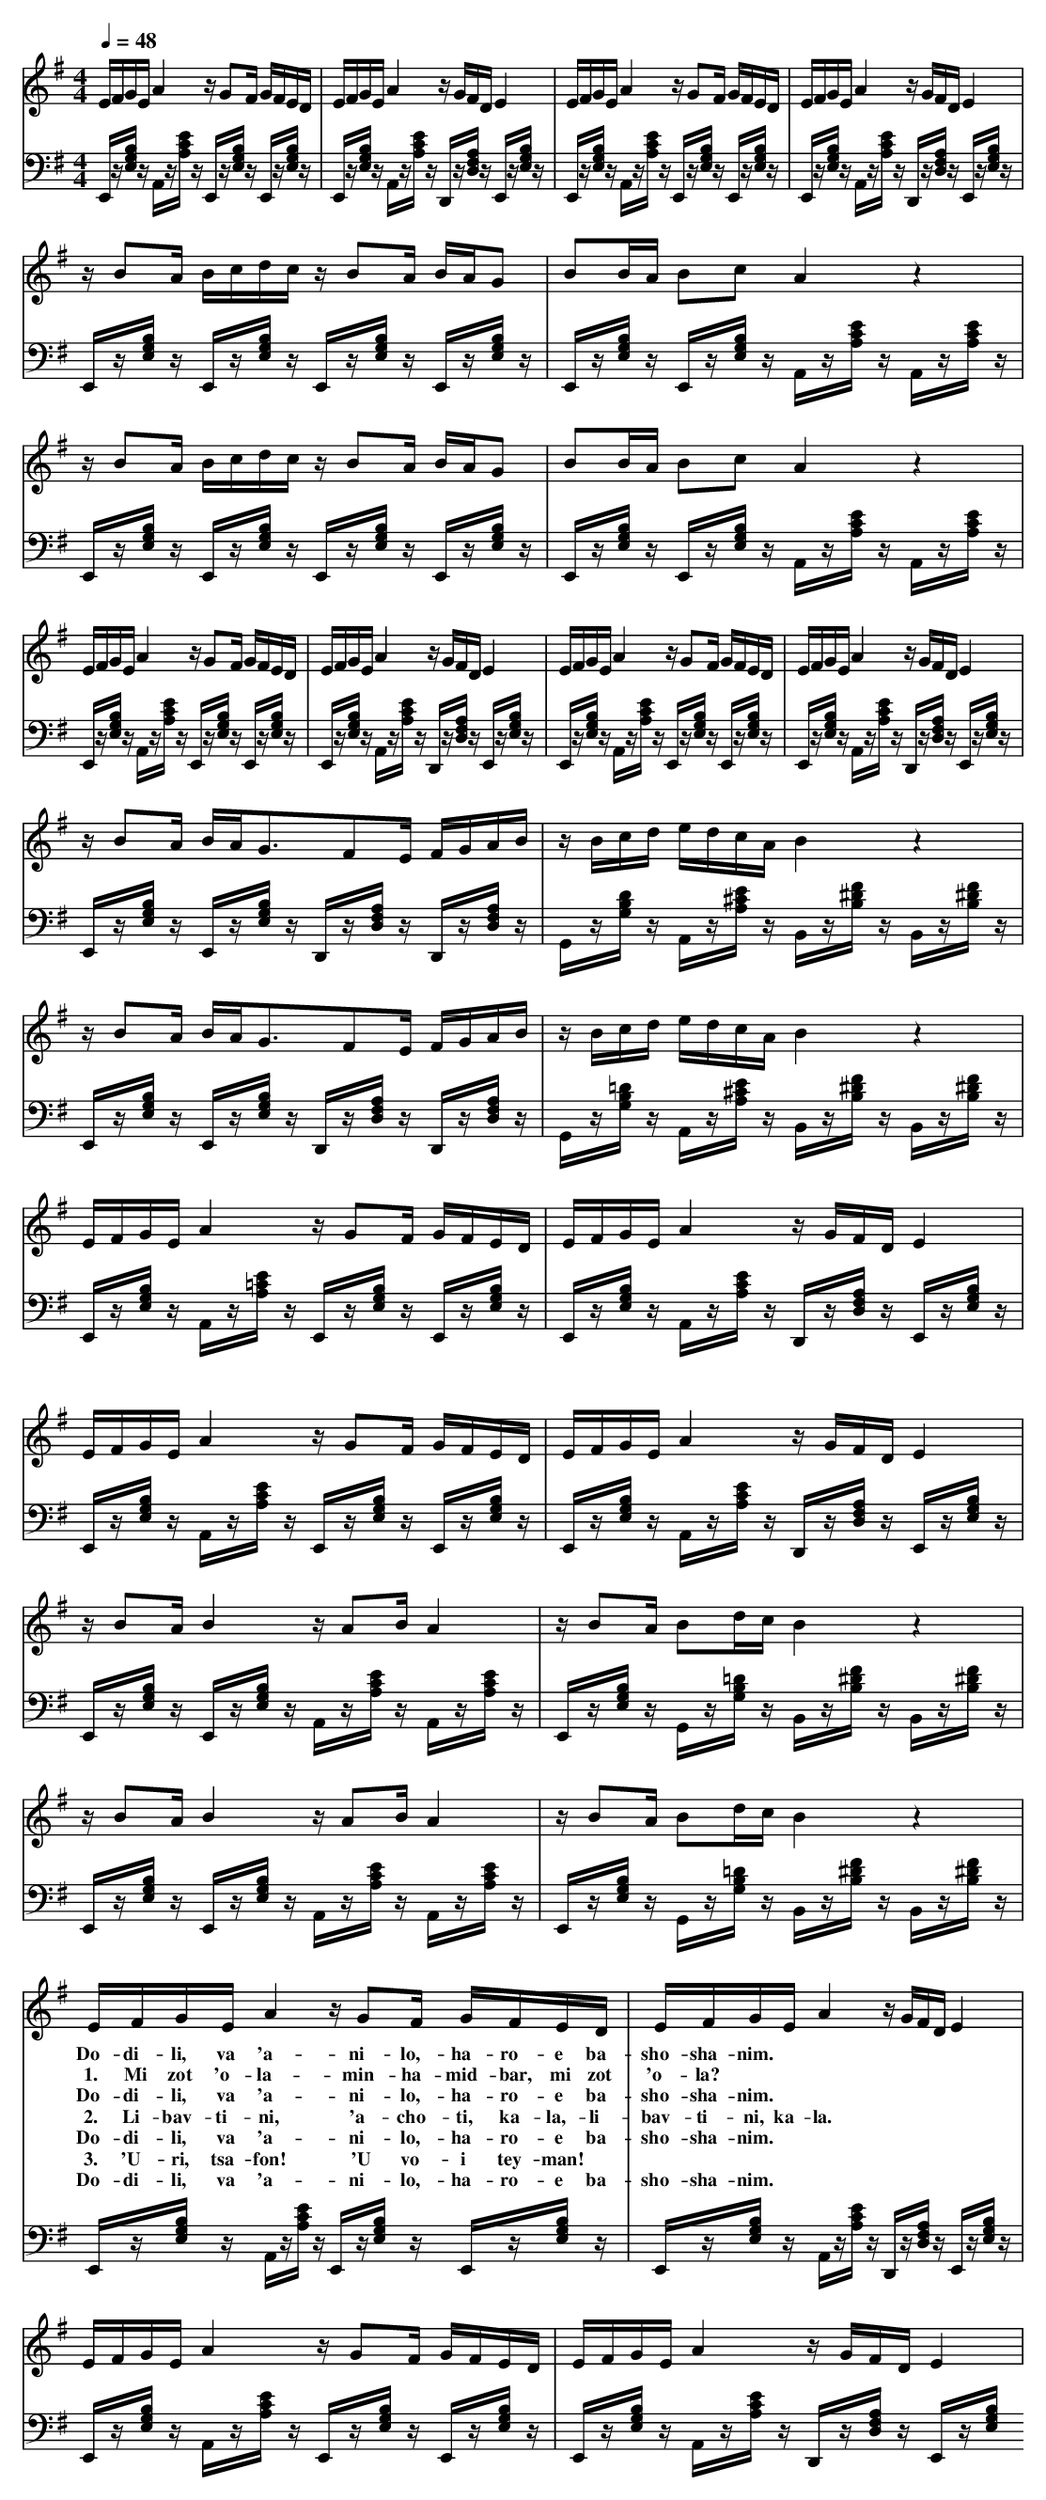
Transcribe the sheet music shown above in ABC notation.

X:1
T:
M: 4/4
L: 1/8
Q:1/4=48
K:G % 1 sharps
V:1
E/2F/2G/2E/2 A2 z/2GF/2 G/2F/2E/2D/2|E/2F/2G/2E/2 A2 z/2G/2F/2D/2 E2|E/2F/2G/2E/2 A2 z/2GF/2 G/2F/2E/2D/2|E/2F/2G/2E/2 A2 z/2G/2F/2D/2 E2|
z/2BA/2 B/2c/2d/2c/2 z/2BA/2 B/2A/2G|BB/2A/2 Bc A2 z2|z/2BA/2 B/2c/2d/2c/2 z/2BA/2 B/2A/2G|BB/2A/2 Bc A2 z2|
E/2F/2G/2E/2 A2 z/2GF/2 G/2F/2E/2D/2|E/2F/2G/2E/2 A2 z/2G/2F/2D/2 E2|E/2F/2G/2E/2 A2 z/2GF/2 G/2F/2E/2D/2|E/2F/2G/2E/2 A2 z/2G/2F/2D/2 E2|
z/2BA/2 B/2A<GFE/2 F/2G/2A/2B/2|z/2B/2c/2d/2 e/2d/2c/2A/2 B2 z2|z/2BA/2 B/2A<GFE/2 F/2G/2A/2B/2|z/2B/2c/2d/2 e/2d/2c/2A/2 B2 z2|
E/2F/2G/2E/2 A2 z/2GF/2 G/2F/2E/2D/2|E/2F/2G/2E/2 A2 z/2G/2F/2D/2 E2|E/2F/2G/2E/2 A2 z/2GF/2 G/2F/2E/2D/2|E/2F/2G/2E/2 A2 z/2G/2F/2D/2 E2|
z/2BA/2 B2 z/2AB/2 A2|z/2BA/2 Bd/2c/2 B2 z2|z/2BA/2 B2 z/2AB/2 A2|z/2BA/2 Bd/2c/2 B2 z2|
E/2F/2G/2E/2 A2 z/2GF/2 G/2F/2E/2D/2|E/2F/2G/2E/2 A2 z/2G/2F/2D/2 E2|E/2F/2G/2E/2 A2 z/2GF/2 G/2F/2E/2D/2|E/2F/2G/2E/2 A2 z/2G/2F/2D/2 E2|
w:Do-di-li, va 'a-ni-lo,-ha-ro-e ba-sho-sha-nim.
w: 1. Mi  zot  'o-la-min-ha-mid-bar, mi  zot  'o-la?
w: Do-di-li, va 'a-ni-lo,-ha-ro-e ba-sho-sha-nim.
w: 2. Li-bav-ti-ni, 'a-cho-ti, ka-la,-li-bav-ti-ni, ka-la.
w: Do-di-li, va 'a-ni-lo,-ha-ro-e ba-sho-sha-nim.
w: 3. 'U-ri, tsa-fon! 'U  vo-i tey-man!
w: Do-di-li, va 'a-ni-lo,-ha-ro-e ba-sho-sha-nim.
V:2
E,,/2z/2[B,/2G,/2E,/2]z/2 A,,/2z/2[E/2C/2A,/2]z/2 E,,/2z/2[B,/2G,/2E,/2]z/2 E,,/2z/2[B,/2G,/2E,/2]z/2|E,,/2z/2[B,/2G,/2E,/2]z/2 A,,/2z/2[E/2C/2A,/2]z/2 D,,/2z/2[A,/2F,/2D,/2]z/2 E,,/2z/2[B,/2G,/2E,/2]z/2|E,,/2z/2[B,/2G,/2E,/2]z/2 A,,/2z/2[E/2C/2A,/2]z/2 E,,/2z/2[B,/2G,/2E,/2]z/2 E,,/2z/2[B,/2G,/2E,/2]z/2|E,,/2z/2[B,/2G,/2E,/2]z/2 A,,/2z/2[E/2C/2A,/2]z/2 D,,/2z/2[A,/2F,/2D,/2]z/2 E,,/2z/2[B,/2G,/2E,/2]z/2|
E,,/2z/2[B,/2G,/2E,/2]z/2 E,,/2z/2[B,/2G,/2E,/2]z/2 E,,/2z/2[B,/2G,/2E,/2]z/2 E,,/2z/2[B,/2G,/2E,/2]z/2|E,,/2z/2[B,/2G,/2E,/2]z/2 E,,/2z/2[B,/2G,/2E,/2]z/2 A,,/2z/2[E/2C/2A,/2]z/2 A,,/2z/2[E/2C/2A,/2]z/2|E,,/2z/2[B,/2G,/2E,/2]z/2 E,,/2z/2[B,/2G,/2E,/2]z/2 E,,/2z/2[B,/2G,/2E,/2]z/2 E,,/2z/2[B,/2G,/2E,/2]z/2|E,,/2z/2[B,/2G,/2E,/2]z/2 E,,/2z/2[B,/2G,/2E,/2]z/2 A,,/2z/2[E/2C/2A,/2]z/2 A,,/2z/2[E/2C/2A,/2]z/2|
E,,/2z/2[B,/2G,/2E,/2]z/2 A,,/2z/2[E/2C/2A,/2]z/2 E,,/2z/2[B,/2G,/2E,/2]z/2 E,,/2z/2[B,/2G,/2E,/2]z/2|E,,/2z/2[B,/2G,/2E,/2]z/2 A,,/2z/2[E/2C/2A,/2]z/2 D,,/2z/2[A,/2F,/2D,/2]z/2 E,,/2z/2[B,/2G,/2E,/2]z/2|E,,/2z/2[B,/2G,/2E,/2]z/2 A,,/2z/2[E/2C/2A,/2]z/2 E,,/2z/2[B,/2G,/2E,/2]z/2 E,,/2z/2[B,/2G,/2E,/2]z/2|E,,/2z/2[B,/2G,/2E,/2]z/2 A,,/2z/2[E/2C/2A,/2]z/2 D,,/2z/2[A,/2F,/2D,/2]z/2 E,,/2z/2[B,/2G,/2E,/2]z/2|
E,,/2z/2[B,/2G,/2E,/2]z/2 E,,/2z/2[B,/2G,/2E,/2]z/2 D,,/2z/2[A,/2F,/2D,/2]z/2 D,,/2z/2[A,/2F,/2D,/2]z/2|G,,/2z/2[D/2B,/2G,/2]z/2 A,,/2z/2[E/2^C/2A,/2]z/2 B,,/2z/2[F/2^D/2B,/2]z/2 B,,/2z/2[F/2^D/2B,/2]z/2|E,,/2z/2[B,/2G,/2E,/2]z/2 E,,/2z/2[B,/2G,/2E,/2]z/2 D,,/2z/2[A,/2F,/2D,/2]z/2 D,,/2z/2[A,/2F,/2D,/2]z/2|G,,/2z/2[=D/2B,/2G,/2]z/2 A,,/2z/2[E/2^C/2A,/2]z/2 B,,/2z/2[F/2^D/2B,/2]z/2 B,,/2z/2[F/2^D/2B,/2]z/2|
E,,/2z/2[B,/2G,/2E,/2]z/2 A,,/2z/2[E/2=C/2A,/2]z/2 E,,/2z/2[B,/2G,/2E,/2]z/2 E,,/2z/2[B,/2G,/2E,/2]z/2|E,,/2z/2[B,/2G,/2E,/2]z/2 A,,/2z/2[E/2C/2A,/2]z/2 D,,/2z/2[A,/2F,/2D,/2]z/2 E,,/2z/2[B,/2G,/2E,/2]z/2|E,,/2z/2[B,/2G,/2E,/2]z/2 A,,/2z/2[E/2C/2A,/2]z/2 E,,/2z/2[B,/2G,/2E,/2]z/2 E,,/2z/2[B,/2G,/2E,/2]z/2|E,,/2z/2[B,/2G,/2E,/2]z/2 A,,/2z/2[E/2C/2A,/2]z/2 D,,/2z/2[A,/2F,/2D,/2]z/2 E,,/2z/2[B,/2G,/2E,/2]z/2|
E,,/2z/2[B,/2G,/2E,/2]z/2 E,,/2z/2[B,/2G,/2E,/2]z/2 A,,/2z/2[E/2C/2A,/2]z/2 A,,/2z/2[E/2C/2A,/2]z/2|E,,/2z/2[B,/2G,/2E,/2]z/2 G,,/2z/2[=D/2B,/2G,/2]z/2 B,,/2z/2[F/2^D/2B,/2]z/2 B,,/2z/2[F/2^D/2B,/2]z/2|E,,/2z/2[B,/2G,/2E,/2]z/2 E,,/2z/2[B,/2G,/2E,/2]z/2 A,,/2z/2[E/2C/2A,/2]z/2 A,,/2z/2[E/2C/2A,/2]z/2|E,,/2z/2[B,/2G,/2E,/2]z/2 G,,/2z/2[=D/2B,/2G,/2]z/2 B,,/2z/2[F/2^D/2B,/2]z/2 B,,/2z/2[F/2^D/2B,/2]z/2|
E,,/2z/2[B,/2G,/2E,/2]z/2 A,,/2z/2[E/2C/2A,/2]z/2 E,,/2z/2[B,/2G,/2E,/2]z/2 E,,/2z/2[B,/2G,/2E,/2]z/2|E,,/2z/2[B,/2G,/2E,/2]z/2 A,,/2z/2[E/2C/2A,/2]z/2 D,,/2z/2[A,/2F,/2D,/2]z/2 E,,/2z/2[B,/2G,/2E,/2]z/2|E,,/2z/2[B,/2G,/2E,/2]z/2 A,,/2z/2[E/2C/2A,/2]z/2 E,,/2z/2[B,/2G,/2E,/2]z/2 E,,/2z/2[B,/2G,/2E,/2]z/2|E,,/2z/2[B,/2G,/2E,/2]z/2 A,,/2z/2[E/2C/2A,/2]z/2 D,,/2z/2[A,/2F,/2D,/2]z/2 E,,/2z/2[B,/2G,/2E,/2]
